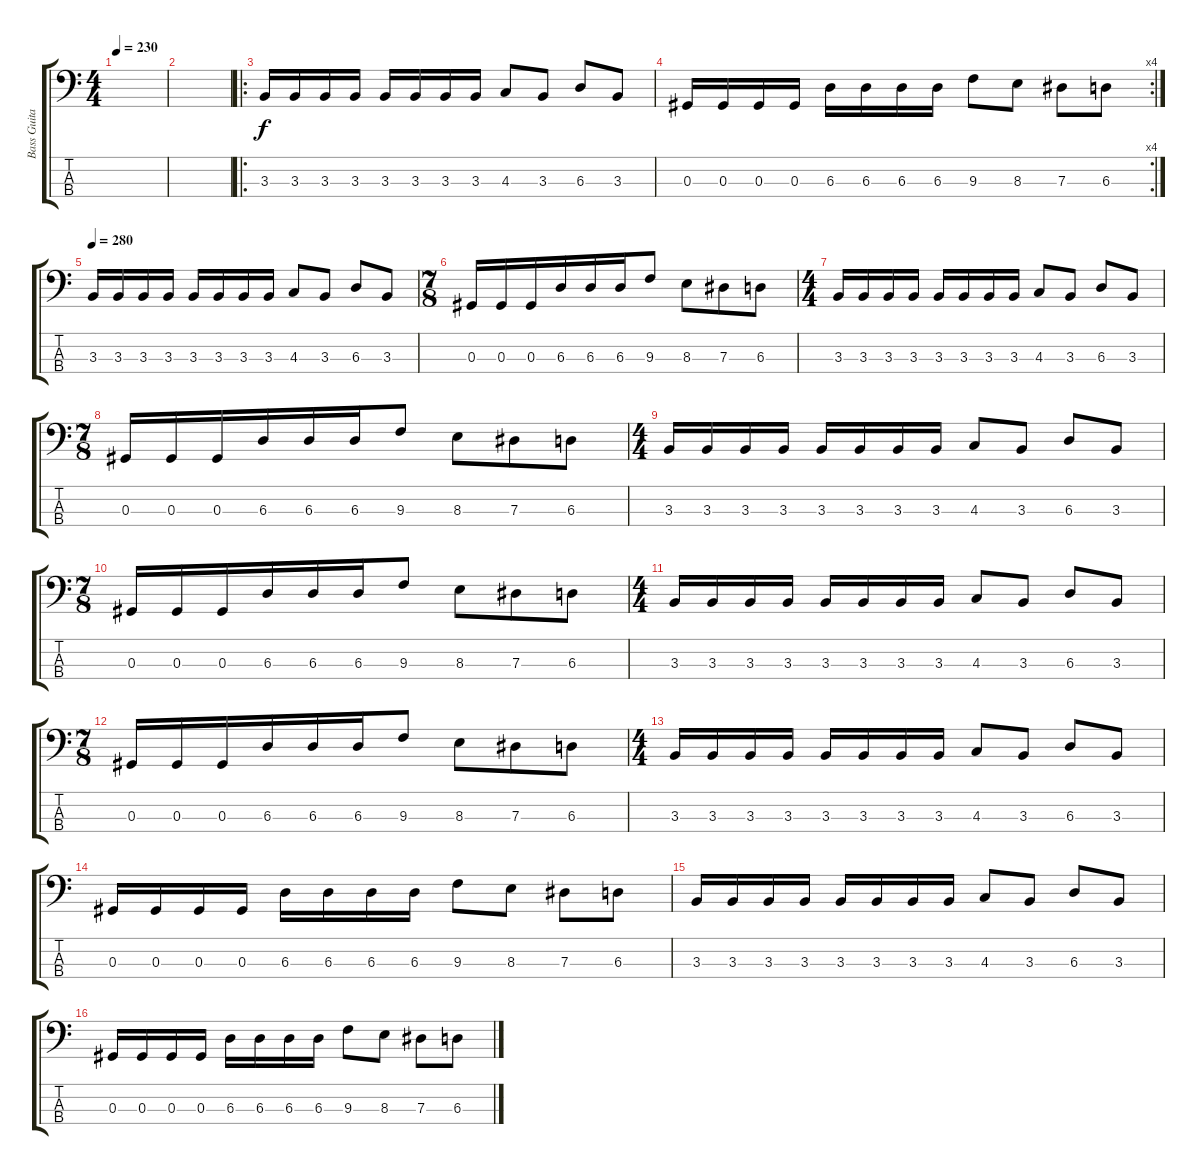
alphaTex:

\track ("Bass Guitar" "Bass Guita") {instrument electricbassfinger}
\staff {score tabs}
\tuning (Gb2 Db2 Ab1 Eb1) {hide}
\ts (4 4)
\tempo 230
\clef f4
\ks c
|
|
\ro
3.3.16 3.3.16 3.3.16 3.3.16 3.3.16 3.3.16 3.3.16 3.3.16 4.3.8 3.3.8 6.3.8 3.3.8 |
\rc 4
0.3.16 0.3.16 0.3.16 0.3.16 6.3.16 6.3.16 6.3.16 6.3.16 9.3.8 8.3.8 7.3.8 6.3.8 |
\tempo 280
3.3.16 3.3.16 3.3.16 3.3.16 3.3.16 3.3.16 3.3.16 3.3.16 4.3.8 3.3.8 6.3.8 3.3.8 |
\ts (7 8)
0.3.16 0.3.16 0.3.16 6.3.16 6.3.16 6.3.16 9.3.8 8.3.8 7.3.8 6.3.8 |
\ts (4 4)
3.3.16 3.3.16 3.3.16 3.3.16 3.3.16 3.3.16 3.3.16 3.3.16 4.3.8 3.3.8 6.3.8 3.3.8 |
\ts (7 8)
0.3.16 0.3.16 0.3.16 6.3.16 6.3.16 6.3.16 9.3.8 8.3.8 7.3.8 6.3.8 |
\ts (4 4)
3.3.16 3.3.16 3.3.16 3.3.16 3.3.16 3.3.16 3.3.16 3.3.16 4.3.8 3.3.8 6.3.8 3.3.8 |
\ts (7 8)
0.3.16 0.3.16 0.3.16 6.3.16 6.3.16 6.3.16 9.3.8 8.3.8 7.3.8 6.3.8 |
\ts (4 4)
3.3.16 3.3.16 3.3.16 3.3.16 3.3.16 3.3.16 3.3.16 3.3.16 4.3.8 3.3.8 6.3.8 3.3.8 |
\ts (7 8)
0.3.16 0.3.16 0.3.16 6.3.16 6.3.16 6.3.16 9.3.8 8.3.8 7.3.8 6.3.8 |
\ts (4 4)
3.3.16 3.3.16 3.3.16 3.3.16 3.3.16 3.3.16 3.3.16 3.3.16 4.3.8 3.3.8 6.3.8 3.3.8 |
0.3.16 0.3.16 0.3.16 0.3.16 6.3.16 6.3.16 6.3.16 6.3.16 9.3.8 8.3.8 7.3.8 6.3.8 |
3.3.16 3.3.16 3.3.16 3.3.16 3.3.16 3.3.16 3.3.16 3.3.16 4.3.8 3.3.8 6.3.8 3.3.8 |
0.3.16 0.3.16 0.3.16 0.3.16 6.3.16 6.3.16 6.3.16 6.3.16 9.3.8 8.3.8 7.3.8 6.3.8
